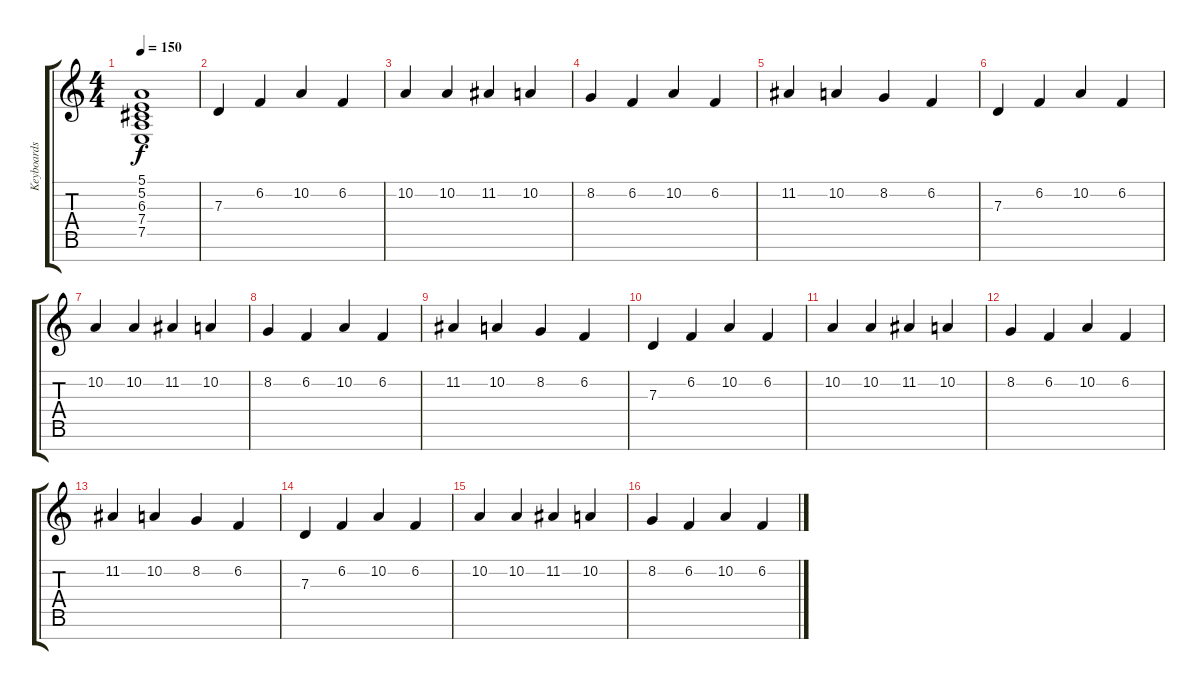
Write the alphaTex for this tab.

\track ("Keyboards" "Keyboards") {instrument stringensemble1}
\staff {score tabs}
\tuning (E4 B3 G3 D3 A2 E2 B1) {hide}
\ts (4 4)
\tempo 150
\clef g2
\ks c
(5.1 5.2 6.3 7.4 7.5).1{dy f} |
7.3.4 6.2.4 10.2.4 6.2.4 |
10.2.4 10.2.4 11.2.4 10.2.4 |
8.2.4 6.2.4 10.2.4 6.2.4 |
11.2.4 10.2.4 8.2.4 6.2.4 |
7.3.4 6.2.4 10.2.4 6.2.4 |
10.2.4 10.2.4 11.2.4 10.2.4 |
8.2.4 6.2.4 10.2.4 6.2.4 |
11.2.4 10.2.4 8.2.4 6.2.4 |
7.3.4 6.2.4 10.2.4 6.2.4 |
10.2.4 10.2.4 11.2.4 10.2.4 |
8.2.4 6.2.4 10.2.4 6.2.4 |
11.2.4 10.2.4 8.2.4 6.2.4 |
7.3.4 6.2.4 10.2.4 6.2.4 |
10.2.4 10.2.4 11.2.4 10.2.4 |
8.2.4 6.2.4 10.2.4 6.2.4
